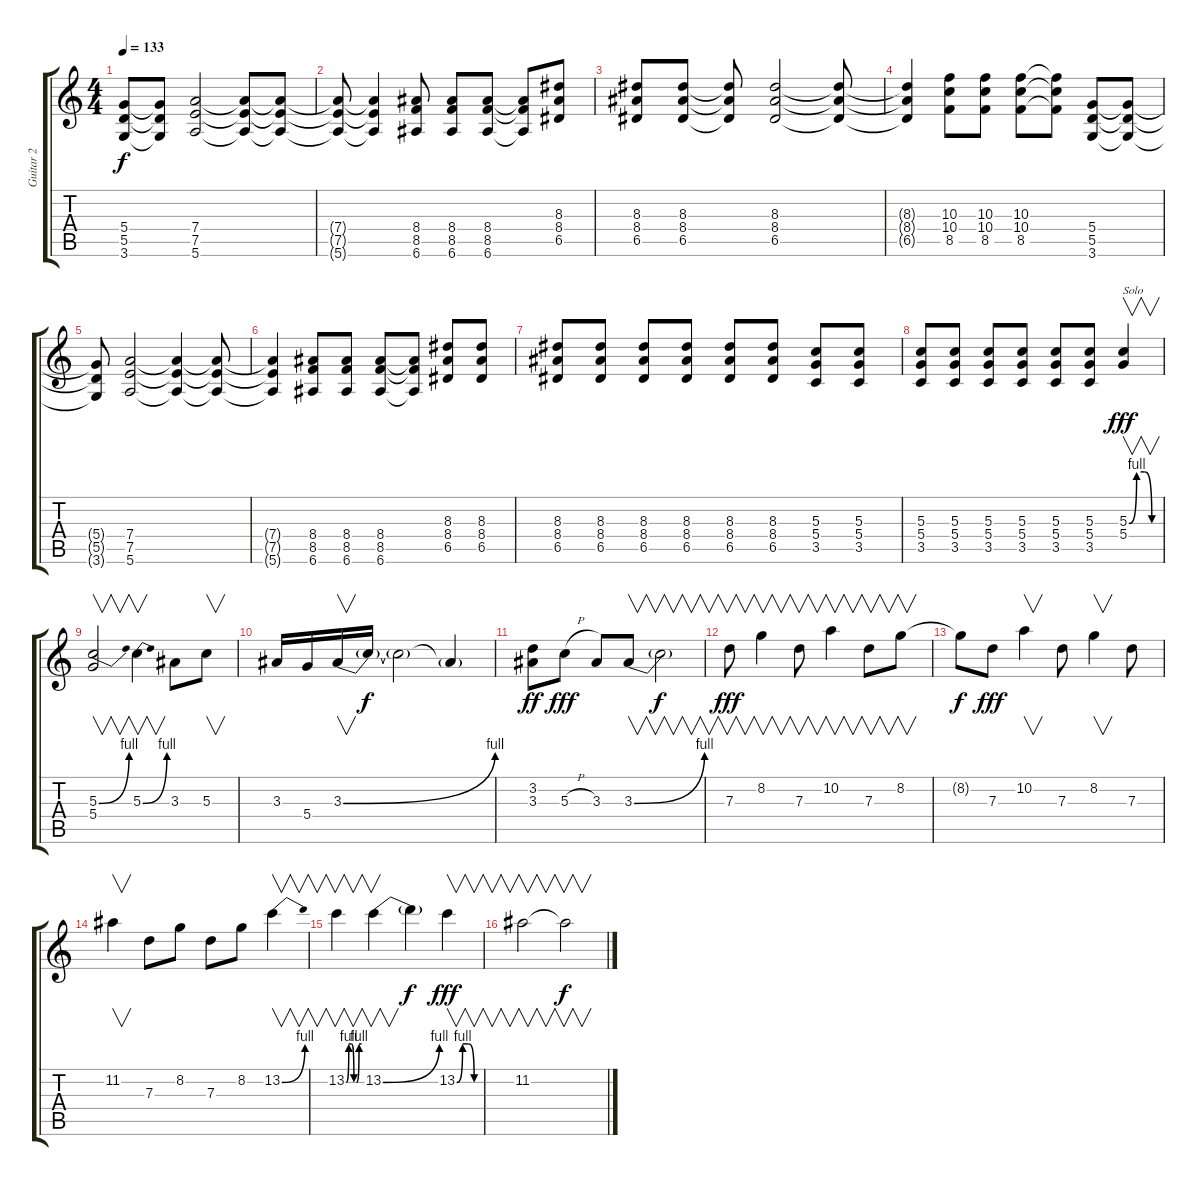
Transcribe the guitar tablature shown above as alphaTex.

\track ("Guitar 2  ( Solo  Dist. )" "Guitar 2  ") {instrument distortionguitar}
\staff {score tabs}
\tuning (E4 B3 G3 D3 A2 E2) {hide}
\ts (4 4)
\tempo 133
\clef g2
\ks c
(5.4{t} 5.5{t} 3.6{t}).8{dy f} (5.4{t} 5.5{t} 3.6{t}).8 (7.4 7.5 5.6).2 (7.4{t} 7.5{t} 5.6{t}).8 (7.4{t} 7.5{t} 5.6{t}).8 |
(7.4{t} 7.5{t} 5.6{t}).8 (7.4{t} 7.5{t} 5.6{t}).4 (8.4 8.5 6.6).8 (8.4 8.5 6.6).8 (8.4 8.5 6.6).8 (8.4{t} 8.5{t} 6.6{t}).8 (8.3 8.4 6.5).8 |
(8.3 8.4 6.5).8 (8.3 8.4 6.5).8 (8.3{t} 8.4{t} 6.5{t}).8 (8.3 8.4 6.5).2 (8.3{t} 8.4{t} 6.5{t}).8 |
(8.3{t} 8.4{t} 6.5{t}).4 (10.3 10.4 8.5).8 (10.3 10.4 8.5).8 (10.3 10.4 8.5).8 (10.3{t} 10.4{t} 8.5{t}).8 (5.4 5.5 3.6).8 (5.4{t} 5.5{t} 3.6{t}).8 |
(5.4{t} 5.5{t} 3.6{t}).8 (7.4 7.5 5.6).2 (7.4{t} 7.5{t} 5.6{t}).4 (7.4{t} 7.5{t} 5.6{t}).8 |
(7.4{t} 7.5{t} 5.6{t}).4 (8.4 8.5 6.6).8 (8.4 8.5 6.6).8 (8.4 8.5 6.6).8 (8.4{t} 8.5{t} 6.6{t}).8 (8.3 8.4 6.5).8 (8.3 8.4 6.5).8 |
(8.3 8.4 6.5).8 (8.3 8.4 6.5).8 (8.3 8.4 6.5).8 (8.3 8.4 6.5).8 (8.3 8.4 6.5).8 (8.3 8.4 6.5).8 (5.3 5.4 3.5).8 (5.3 5.4 3.5).8 |
(5.3 5.4 3.5).8 (5.3 5.4 3.5).8 (5.3 5.4 3.5).8 (5.3 5.4 3.5).8 (5.3 5.4 3.5).8 (5.3 5.4 3.5).8 (5.3{be (custom 0 0 15 4 30 4 45 0 60 0)} 5.4).4{v txt "Solo" dy fff} |
(5.3{be (bend 0 0 60 4)} 5.4).2{v} 5.3{be (bend 0 0 60 4)}.4{v} 3.3.8 5.3.8{v} |
3.3.16 5.4.16 3.3{be (bend 0 0 60 4)}.16{v} 3.3{t}.16{dy f} 3.3{t}.2 3.3{t}.4 |
(3.2 3.3).8{dy ff} 5.3{h}.8{dy fff} 3.3.8 3.3{be (bend 0 0 60 4)}.8{v} 3.3{t}.2{v dy f} |
7.3.8{v dy fff} 8.2.4{v} 7.3.8{v} 10.2.4{v} 7.3.8{v} 8.2.8{v} |
8.2{t}.8{dy f} 7.3.8{dy fff} 10.2.4{v} 7.3.8 8.2.4{v} 7.3.8 |
11.2.4{v} 7.3.8 8.2.8 7.3.8 8.2.8 13.2{be (bend 0 0 60 4)}.4{v} |
13.2{be (custom 0 0 10 4 20 4 30 0 40 0 50 4 60 4)}.4{v} 13.2{be (bend 0 0 60 4)}.4{v} 13.2{t}.4{dy f} 13.2{be (custom 0 0 15 4 30 4 45 0 60 0)}.4{v dy fff} |
11.2.2{v} 11.2{t}.2{v dy f}
